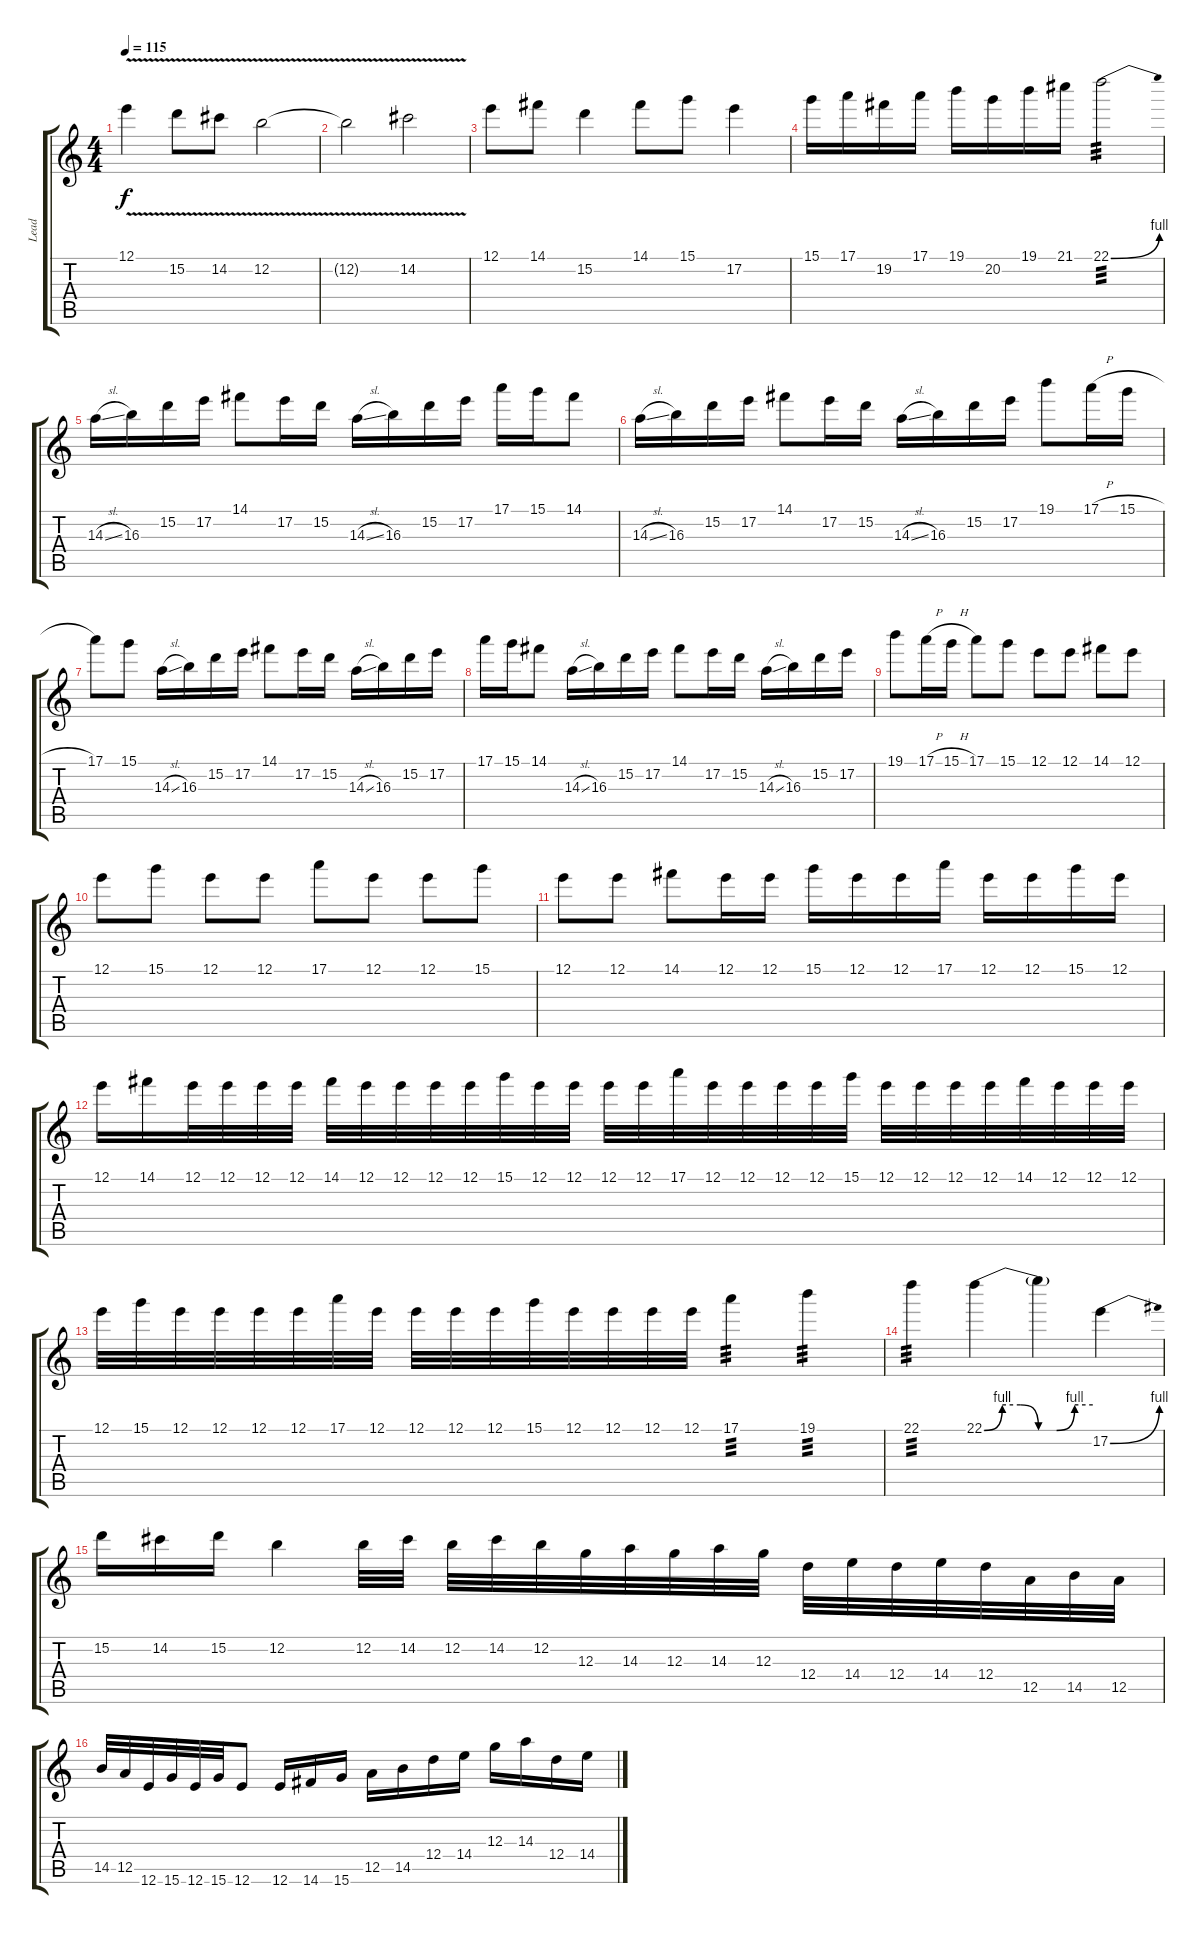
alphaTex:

\track ("Lead" "Lead") {instrument overdrivenguitar}
\staff {score tabs}
\tuning (E4 B3 G3 D3 A2 E2) {hide}
\ts (4 4)
\tempo 115
\clef g2
\ks c
12.1{v}.4{dy f} 15.2{v}.8 14.2{v}.8 12.2{v}.2 |
12.2{v t}.2 14.2{v}.2 |
12.1.8 14.1.8 15.2.4 14.1.8 15.1.8 17.2.4 |
15.1.16 17.1.16 19.2.16 17.1.16 19.1.16 20.2.16 19.1.16 21.1.16 22.1{be (bend 0 0 60 4)}.2{tp 3} |
14.3{sl}.16 16.3.16 15.2.16 17.2.16 14.1.8 17.2.16 15.2.16 14.3{sl}.16 16.3.16 15.2.16 17.2.16 17.1.16 15.1.16 14.1.8 |
14.3{sl}.16 16.3.16 15.2.16 17.2.16 14.1.8 17.2.16 15.2.16 14.3{sl}.16 16.3.16 15.2.16 17.2.16 19.1.8 17.1{h}.16 15.1{h}.16 |
17.1.8 15.1.8 14.3{sl}.16 16.3.16 15.2.16 17.2.16 14.1.8 17.2.16 15.2.16 14.3{sl}.16 16.3.16 15.2.16 17.2.16 |
17.1.16 15.1.16 14.1.8 14.3{sl}.16 16.3.16 15.2.16 17.2.16 14.1.8 17.2.16 15.2.16 14.3{sl}.16 16.3.16 15.2.16 17.2.16 |
19.1.8 17.1{h}.16 15.1{h}.16 17.1.8 15.1.8 12.1.8 12.1.8 14.1.8 12.1.8 |
12.1.8 15.1.8 12.1.8 12.1.8 17.1.8 12.1.8 12.1.8 15.1.8 |
12.1.8 12.1.8 14.1.8 12.1.16 12.1.16 15.1.16 12.1.16 12.1.16 17.1.16 12.1.16 12.1.16 15.1.16 12.1.16 |
12.1.16 14.1.16 12.1.32 12.1.32 12.1.32 12.1.32 14.1.32 12.1.32 12.1.32 12.1.32 12.1.32 15.1.32 12.1.32 12.1.32 12.1.32 12.1.32 17.1.32 12.1.32 12.1.32 12.1.32 12.1.32 15.1.32 12.1.32 12.1.32 12.1.32 12.1.32 14.1.32 12.1.32 12.1.32 12.1.32 |
12.1.32 15.1.32 12.1.32 12.1.32 12.1.32 12.1.32 17.1.32 12.1.32 12.1.32 12.1.32 12.1.32 15.1.32 12.1.32 12.1.32 12.1.32 12.1.32 17.1.4{tp 3} 19.1.4{tp 3} |
22.1.4{tp 3} 22.1{be (custom 0 0 10 4 20 4 30 0 40 0 50 4 60 4)}.4 22.1{t}.4 17.2{be (bend 0 0 60 4)}.4 |
15.2.16 14.2.16 15.2.16 12.2.4 12.2.32 14.2.32 12.2.32 14.2.32 12.2.32 12.3.32 14.3.32 12.3.32 14.3.32 12.3.32 12.4.32 14.4.32 12.4.32 14.4.32 12.4.32 12.5.32 14.5.32 12.5.32 |
14.5.32 12.5.32 12.6.32 15.6.32 12.6.32 15.6.32 12.6.8 12.6.16 14.6.16 15.6.16 12.5.16 14.5.16 12.4.16 14.4.16 12.3.16 14.3.16 12.4.16 14.4.16
